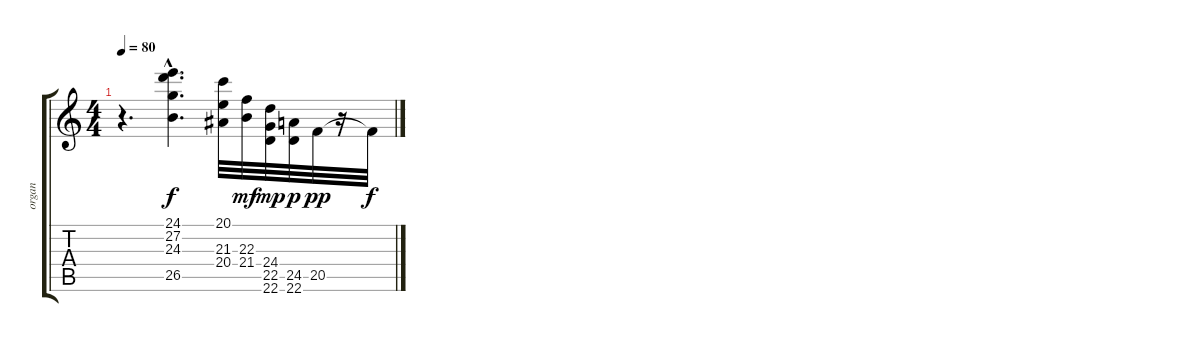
\track ("organ" "organ") {instrument drawbarorgan}
\staff {score tabs}
\tuning (E4 B3 G3 D3 A2 E2) {hide}
\ts (4 4)
\tempo 80
\clef g2
\ks c
r.4{d dy ppp} (24.1{hac} 27.2{hac} 24.3{hac} 26.5{hac}).4{d dy f} (20.1 21.3 20.4).32 (22.3 21.4).32{dy mf} (24.4 22.5 22.6).32{dy mp} (24.5 22.6).32{dy p} 20.5.32{dy pp} r.16 20.5{t}.32{dy f}
